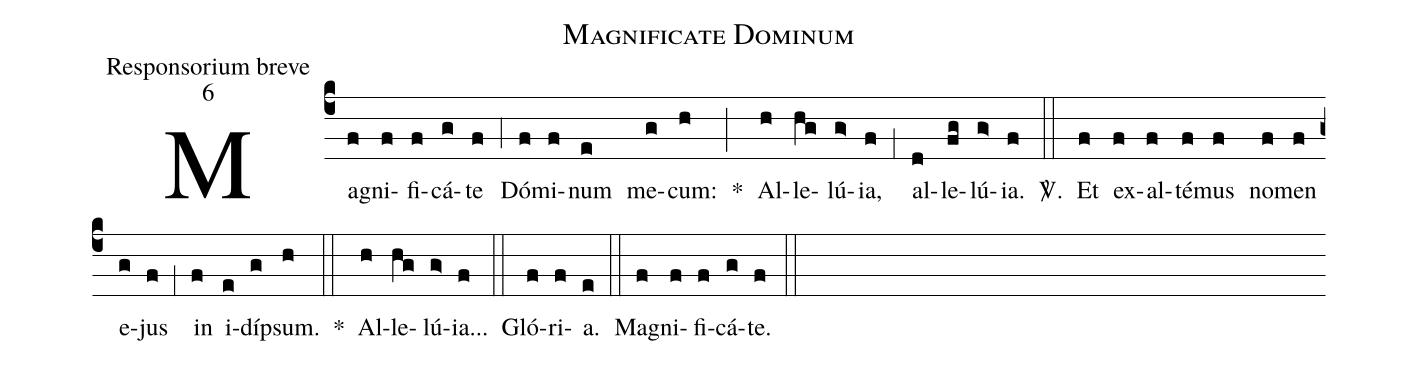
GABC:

name:Magnificate Dominum;
office-part:Responsorium breve;
mode:6;
%%
(c4) Ma(f)gni(f)fi(f)cá(g)te(f) (;4) Dó(f)mi(f)num(e) me(g)cum:(h) *(;) Al(h)le(hg)lú(g>)ia,(f) (;1) al(d)le(fg)lú(g>)ia.(f) <sp>V/</sp>.(::) Et(f) ex(f)al(f)té(f)mus(f) no(f)men(f) e(g)jus(f) (;1) in(f) i(e)dí(g)psum.(h) *(::) Al(h)le(hg)lú(g>)ia...(f) (::) Gló(f)ri(f)a.(e) (::) Ma(f)gni(f)fi(f)cá(g)te.(f) (::)
